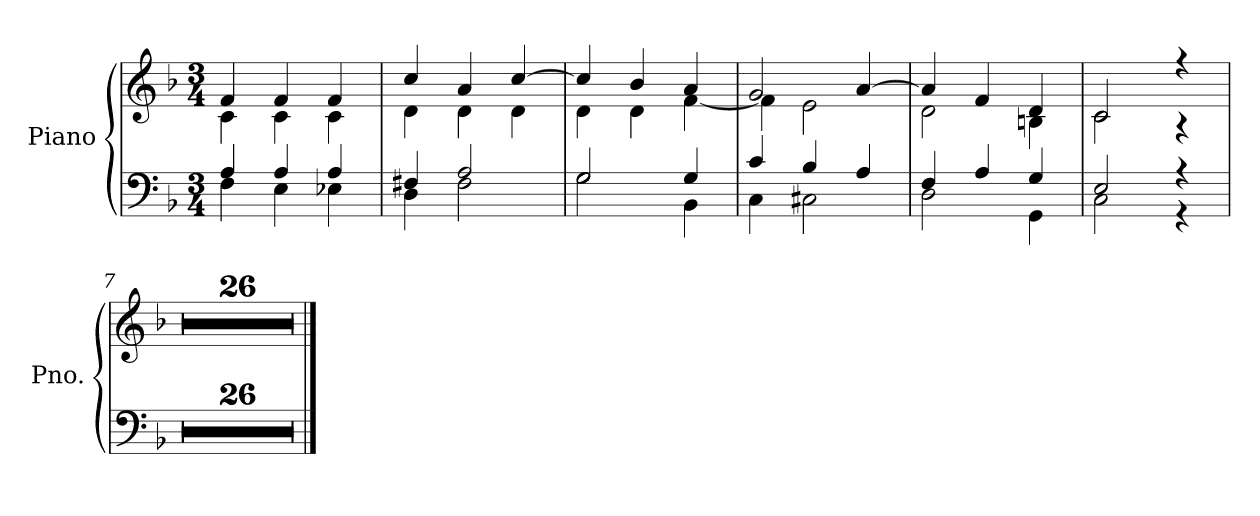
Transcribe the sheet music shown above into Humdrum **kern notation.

**kern	**kern
*part1	*part1
*staff2	*staff1
*I"Piano	*
*I'Pno.	*
*clefF4	*clefG2
*k[b-]	*k[b-]
*M3/4	*M3/4
=1	=1
*^	*^
4A/	4F\	4f/	4c\
4A/	4E\	4f/	4c\
4A/	4E-X\	4f/	4c\
=2	=2	=2	=2
4F#X/	4D\	4cc/	4d\
2A/	2F#\	4a/	4d\
.	.	[4cc/	4d\
=3	=3	=3	=3
2G/	2G\	4cc/]	4d\
.	.	4b-/	4d\
4G/	4BB-\	4a/	[4f\
=4	=4	=4	=4
4c/	4C\	2g/	4f\]
4B-/	2C#X\	.	2e\
4A/	.	[4a/	.
=5	=5	=5	=5
4F/	2D\	4a/]	2d\
4A/	.	4f/	.
4G/	4GG\	4d/	4Bn\
=6	=6	=6	=6
2E/	2C\	2c/	2c\
4r	4r	4r	4r
*v	*v	*	*
*	*v	*v
=7	=7
2.r	2.r
=8	=8
2.r	2.r
=9	=9
2.r	2.r
=10	=10
2.r	2.r
=11	=11
2.r	2.r
=12	=12
2.r	2.r
=13	=13
2.r	2.r
=14	=14
2.r	2.r
!!LO:LB:g=z
=15	=15
2.r	2.r
=16	=16
2.r	2.r
=17	=17
2.r	2.r
=18	=18
2.r	2.r
=19	=19
2.r	2.r
=20	=20
2.r	2.r
=21	=21
2.r	2.r
=22	=22
2.r	2.r
=23	=23
2.r	2.r
=24	=24
2.r	2.r
=25	=25
2.r	2.r
=26	=26
2.r	2.r
=27	=27
2.r	2.r
=28	=28
2.r	2.r
=29	=29
2.r	2.r
=30	=30
2.r	2.r
=31	=31
2.r	2.r
=32	=32
2.r	2.r
==	==
*-	*-
